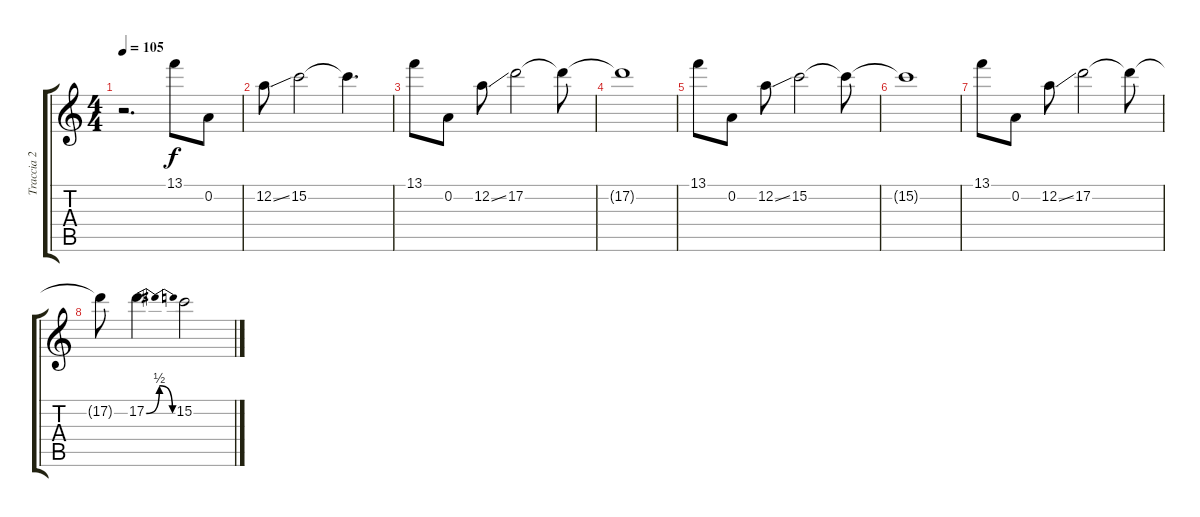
\track ("Traccia 2" "Traccia 2") {instrument electricguitarjazz}
\staff {score tabs}
\tuning (E4 A3 G3 D3 A2 E2) {hide}
\ts (4 4)
\tempo 105
\clef g2
\ks c
r.2{d dy f} 13.1.8 0.2.8 |
12.2{ss}.8 15.2.2 15.2{t}.4{d} |
13.1.8 0.2.8 12.2{ss}.8 17.2.2 17.2{t}.8 |
17.2{t}.1 |
13.1.8 0.2.8 12.2{ss}.8 15.2.2 15.2{t}.8 |
15.2{t}.1 |
13.1.8 0.2.8 12.2{ss}.8 17.2.2 17.2{t}.8 |
17.2{t}.8 17.2{be (bendrelease 0 0 30 2 30 2 60 0)}.4{d} 15.2.2
